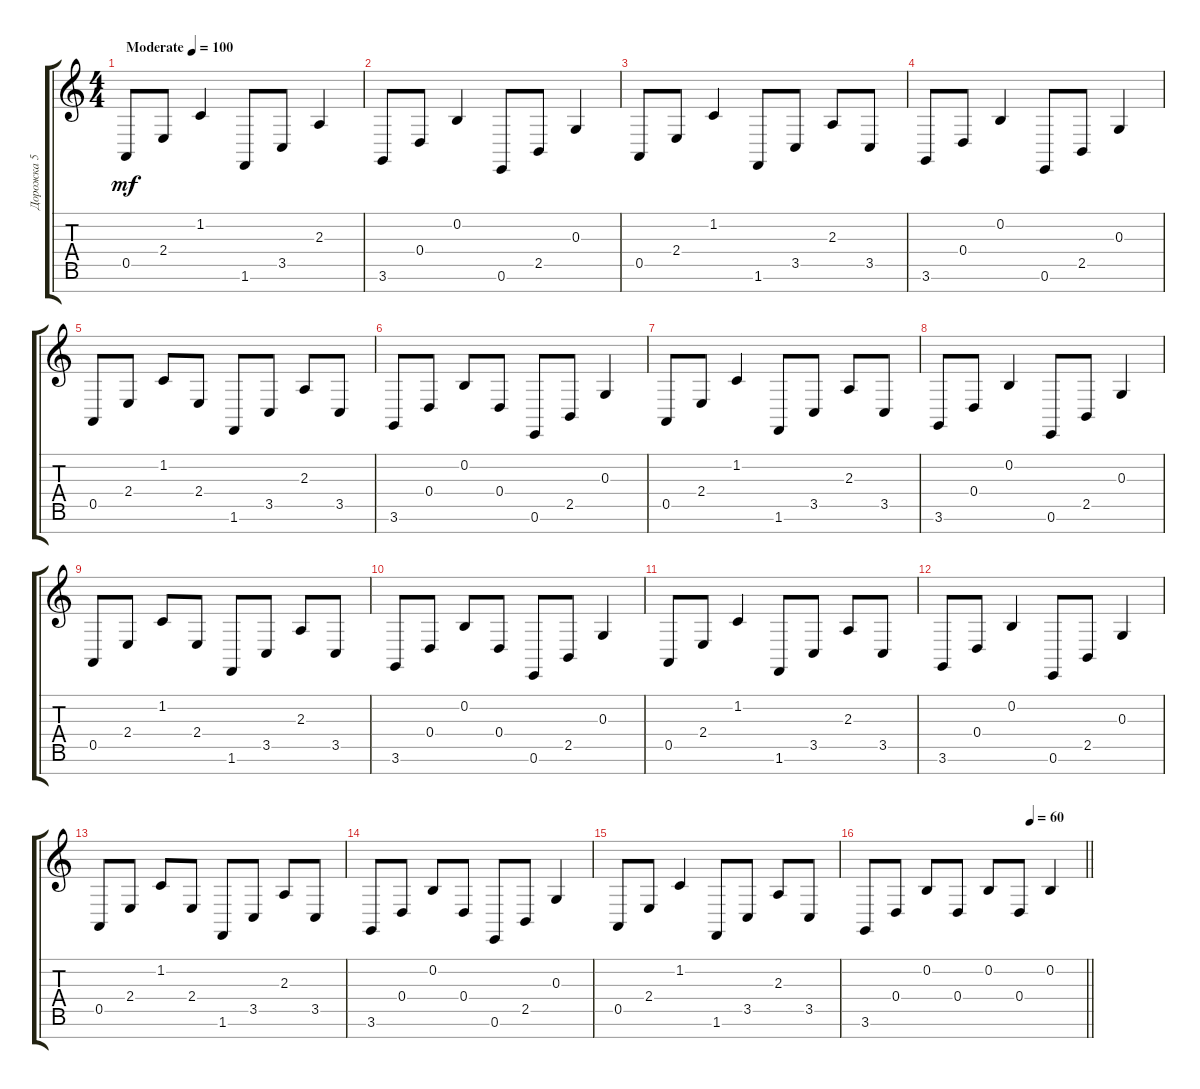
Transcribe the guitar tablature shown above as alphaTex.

\track ("Дорожка 5" "Дорожка 5") {instrument acousticgrandpiano}
\staff {score tabs}
\tuning (E4 B3 G3 D3 A2 E2 B1) {hide}
\ts (4 4)
\tempo (100 "Moderate")
\clef g2
\ks c
0.5.8{dy mf instrument acousticgrandpiano} 2.4.8 1.2.4 1.6.8 3.5.8 2.3.4 |
3.6.8 0.4.8 0.2.4 0.6.8 2.5.8 0.3.4 |
0.5.8 2.4.8 1.2.4 1.6.8 3.5.8 2.3.8 3.5.8 |
3.6.8 0.4.8 0.2.4 0.6.8 2.5.8 0.3.4 |
0.5.8 2.4.8 1.2.8 2.4.8 1.6.8 3.5.8 2.3.8 3.5.8 |
3.6.8 0.4.8 0.2.8 0.4.8 0.6.8 2.5.8 0.3.4 |
0.5.8 2.4.8 1.2.4 1.6.8 3.5.8 2.3.8 3.5.8 |
3.6.8 0.4.8 0.2.4 0.6.8 2.5.8 0.3.4 |
0.5.8 2.4.8 1.2.8 2.4.8 1.6.8 3.5.8 2.3.8 3.5.8 |
3.6.8 0.4.8 0.2.8 0.4.8 0.6.8 2.5.8 0.3.4 |
0.5.8 2.4.8 1.2.4 1.6.8 3.5.8 2.3.8 3.5.8 |
3.6.8 0.4.8 0.2.4 0.6.8 2.5.8 0.3.4 |
0.5.8 2.4.8 1.2.8 2.4.8 1.6.8 3.5.8 2.3.8 3.5.8 |
3.6.8 0.4.8 0.2.8 0.4.8 0.6.8 2.5.8 0.3.4 |
0.5.8 2.4.8 1.2.4 1.6.8 3.5.8 2.3.8 3.5.8 |
\tempo (60 0.75)
\barLineRight lightlight
3.6.8 0.4.8 0.2.8 0.4.8 0.2.8 0.4.8 0.2.4
